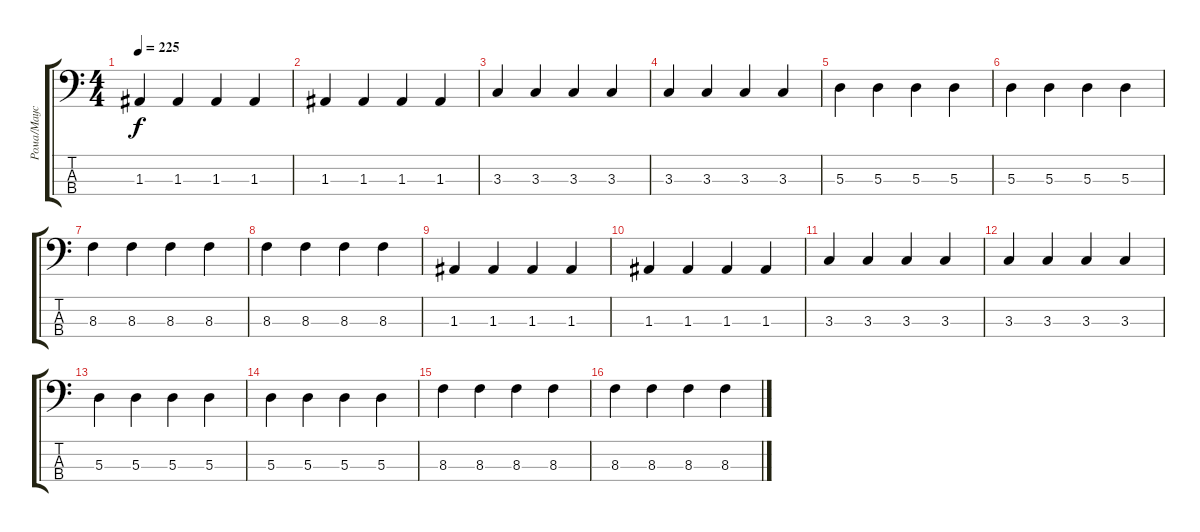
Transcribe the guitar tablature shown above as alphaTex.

\track ("Рома/Маус" "Рома/Маус") {instrument electricbassfinger}
\staff {score tabs}
\tuning (G2 D2 A1 E1) {hide}
\ts (4 4)
\tempo 225
\clef f4
\ks c
1.3.4{dy f} 1.3.4 1.3.4 1.3.4 |
1.3.4 1.3.4 1.3.4 1.3.4 |
3.3.4 3.3.4 3.3.4 3.3.4 |
3.3.4 3.3.4 3.3.4 3.3.4 |
5.3.4 5.3.4 5.3.4 5.3.4 |
5.3.4 5.3.4 5.3.4 5.3.4 |
8.3.4 8.3.4 8.3.4 8.3.4 |
8.3.4 8.3.4 8.3.4 8.3.4 |
1.3.4 1.3.4 1.3.4 1.3.4 |
1.3.4 1.3.4 1.3.4 1.3.4 |
3.3.4 3.3.4 3.3.4 3.3.4 |
3.3.4 3.3.4 3.3.4 3.3.4 |
5.3.4 5.3.4 5.3.4 5.3.4 |
5.3.4 5.3.4 5.3.4 5.3.4 |
8.3.4 8.3.4 8.3.4 8.3.4 |
8.3.4 8.3.4 8.3.4 8.3.4
